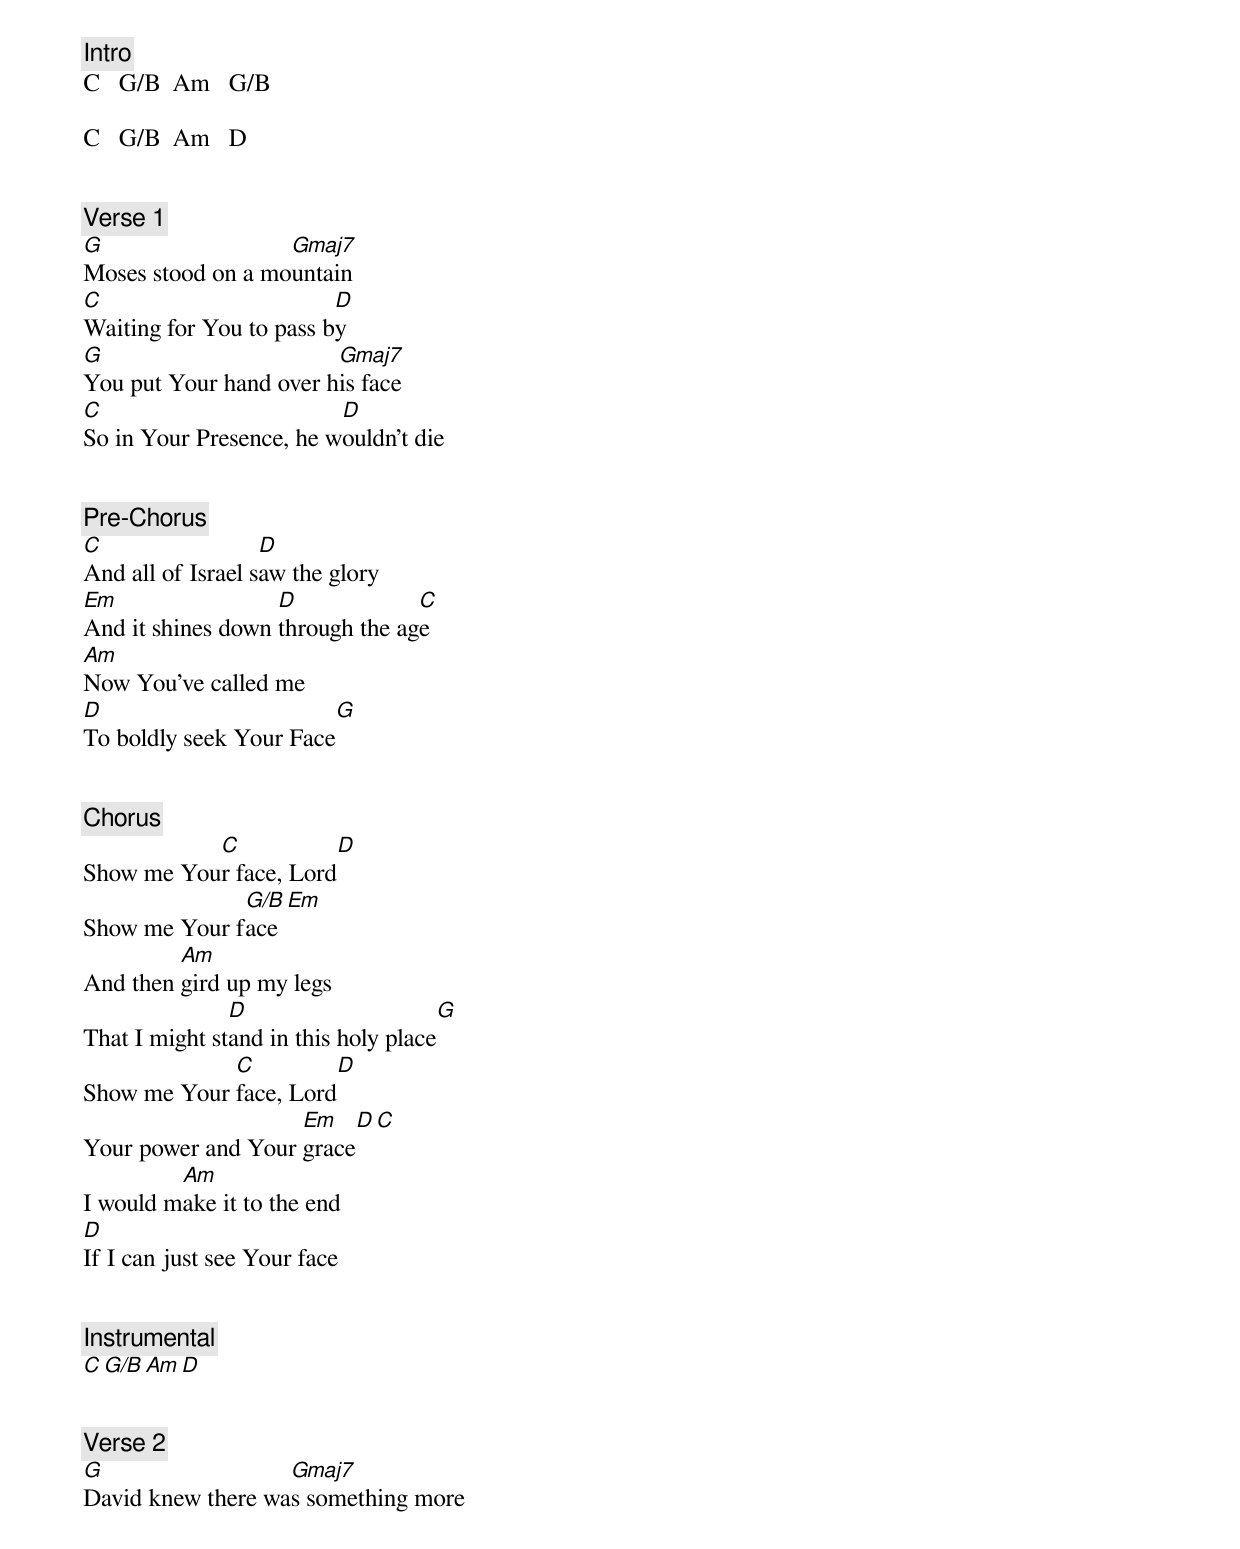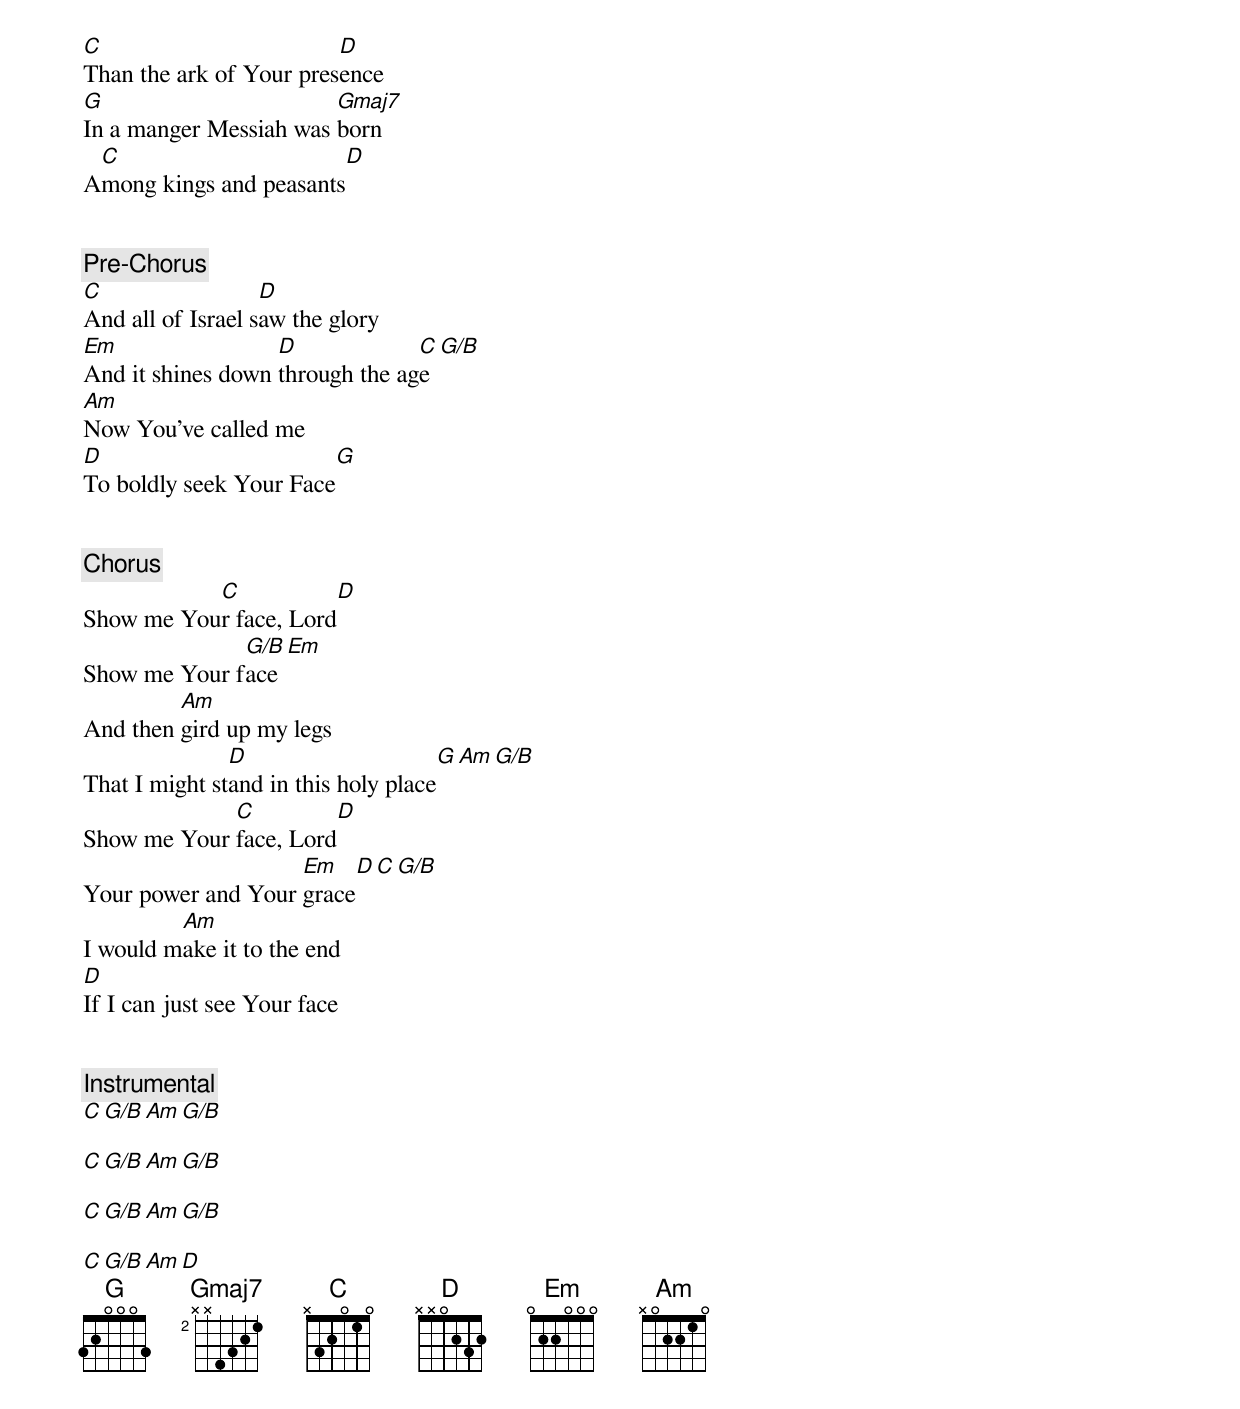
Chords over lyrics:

[Intro]
C   G/B  Am   G/B

C   G/B  Am   D


[Verse 1]
G                  Gmaj7
Moses stood on a mountain
C                        D
Waiting for You to pass by
G                       Gmaj7
You put Your hand over his face
C                        D
So in Your Presence, he wouldn't die


[Pre-Chorus]
C                  D
And all of Israel saw the glory
Em                 D             C
And it shines down through the age
Am
Now You've called me
D                       G
To boldly seek Your Face


[Chorus]
           C               D
Show me Your face, Lord
              G/B           Em
Show me Your face
         Am
And then gird up my legs
               D                     G
That I might stand in this holy place
             C           D
Show me Your face, Lord
                    Em    D    C
Your power and Your grace
         Am
I would make it to the end
D
If I can just see Your face


[Instrumental]
C    G/B    Am   D


[Verse 2]
G                  Gmaj7
David knew there was something more
C                        D
Than the ark of Your presence
G                       Gmaj7
In a manger Messiah was born
 C                        D
Among kings and peasants


[Pre-Chorus]
C                  D
And all of Israel saw the glory
Em                 D             C    G/B
And it shines down through the age
Am
Now You've called me
D                       G
To boldly seek Your Face


[Chorus]
           C               D
Show me Your face, Lord
              G/B           Em
Show me Your face
         Am
And then gird up my legs
               D                     G   Am   G/B
That I might stand in this holy place
             C           D
Show me Your face, Lord
                    Em    D    C     G/B
Your power and Your grace
         Am
I would make it to the end
D
If I can just see Your face


[Instrumental]
C  G/B   Am  G/B

C  G/B   Am  G/B

C  G/B   Am  G/B

C  G/B   Am   D
